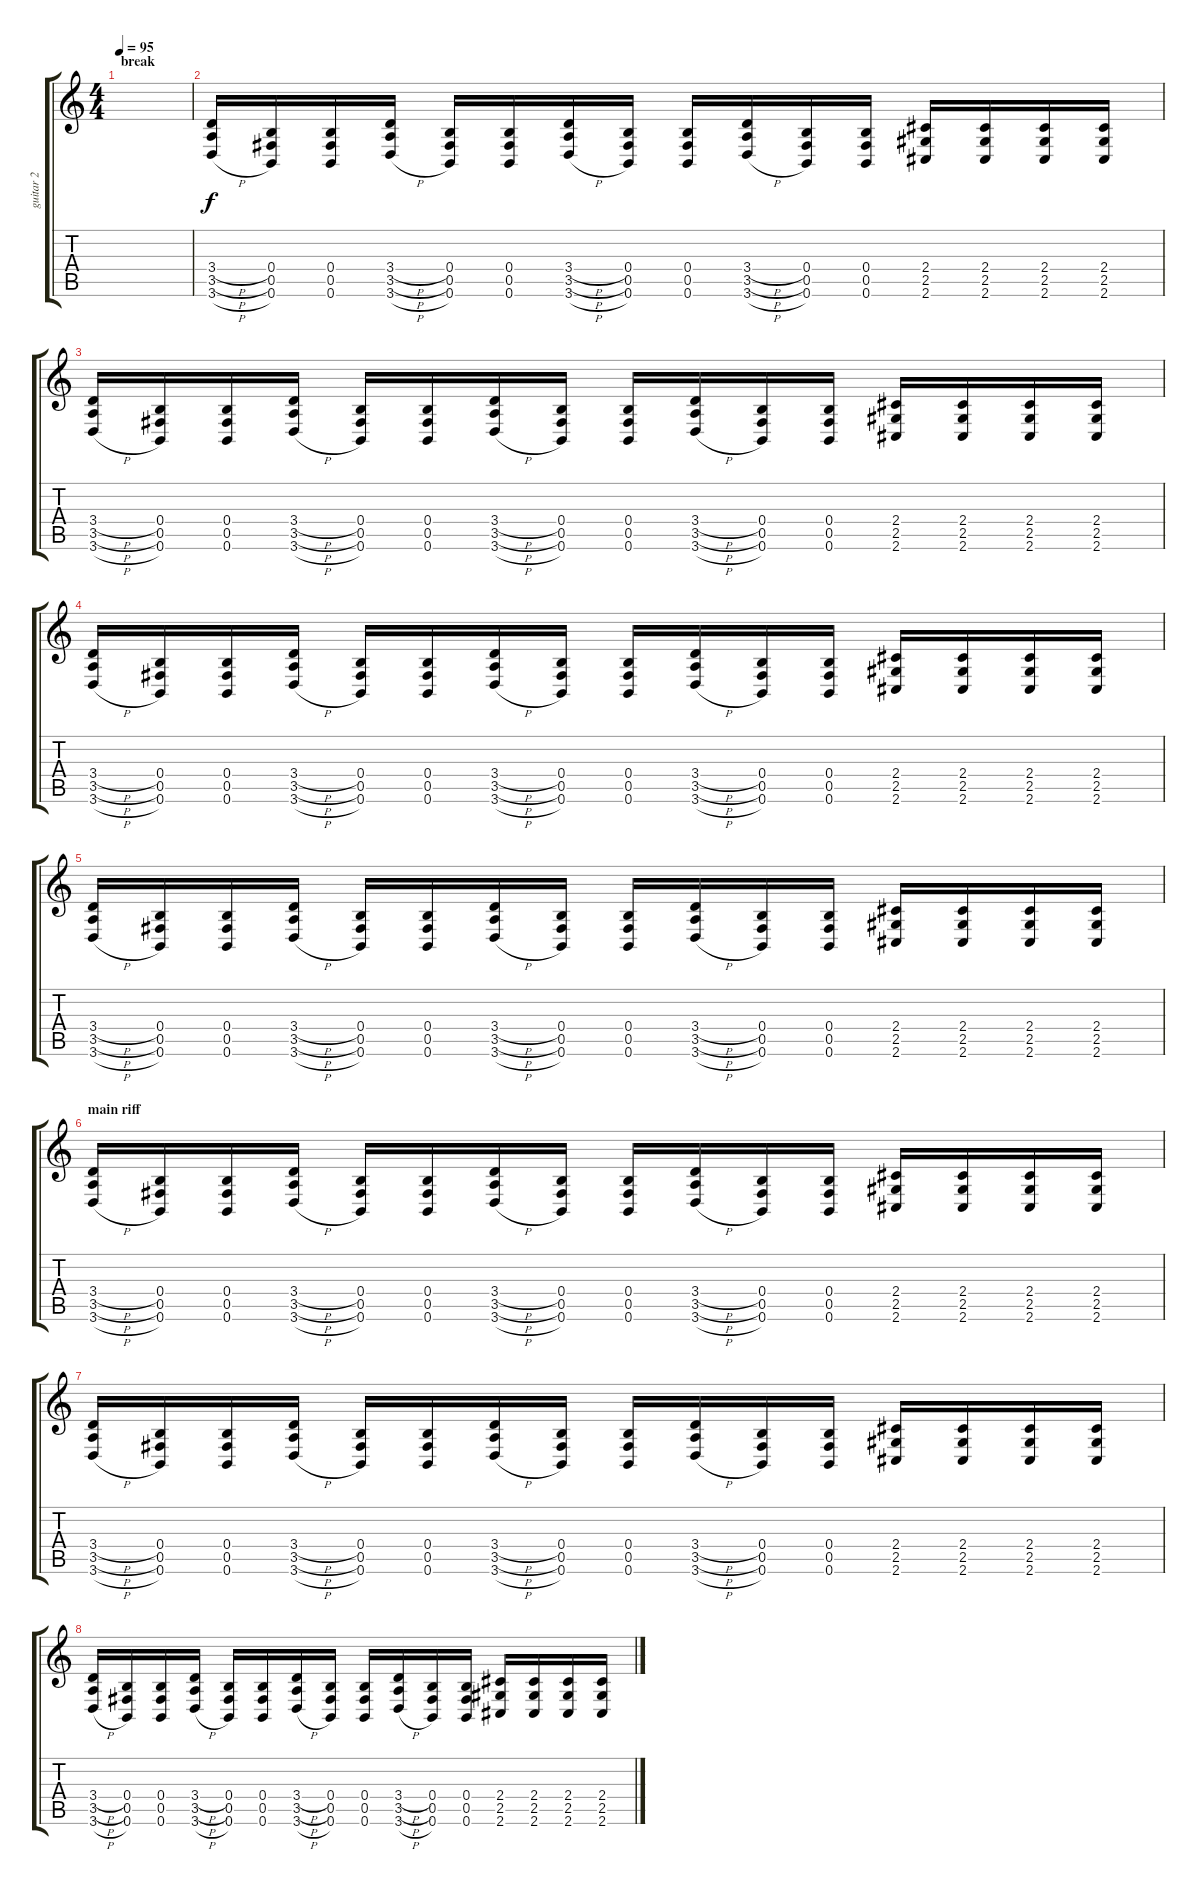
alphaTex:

\track ("guitar 2" "guitar 2") {instrument distortionguitar}
\staff {score tabs}
\tuning (Db4 Ab3 E3 B2 Gb2 B1) {hide}
\ts (4 4)
\section ("" "break")
\tempo 95
\clef g2
\ks c
|
\section ("" "")
(3.4{h} 3.5{h} 3.6{h}).16 (0.4 0.5 0.6).16 (0.4 0.5 0.6).16 (3.4{h} 3.5{h} 3.6{h}).16 (0.4 0.5 0.6).16 (0.4 0.5 0.6).16 (3.4{h} 3.5{h} 3.6{h}).16 (0.4 0.5 0.6).16 (0.4 0.5 0.6).16 (3.4{h} 3.5{h} 3.6{h}).16 (0.4 0.5 0.6).16 (0.4 0.5 0.6).16 (2.4 2.5 2.6).16 (2.4 2.5 2.6).16 (2.4 2.5 2.6).16 (2.4 2.5 2.6).16 |
(3.4{h} 3.5{h} 3.6{h}).16 (0.4 0.5 0.6).16 (0.4 0.5 0.6).16 (3.4{h} 3.5{h} 3.6{h}).16 (0.4 0.5 0.6).16 (0.4 0.5 0.6).16 (3.4{h} 3.5{h} 3.6{h}).16 (0.4 0.5 0.6).16 (0.4 0.5 0.6).16 (3.4{h} 3.5{h} 3.6{h}).16 (0.4 0.5 0.6).16 (0.4 0.5 0.6).16 (2.4 2.5 2.6).16 (2.4 2.5 2.6).16 (2.4 2.5 2.6).16 (2.4 2.5 2.6).16 |
(3.4{h} 3.5{h} 3.6{h}).16 (0.4 0.5 0.6).16 (0.4 0.5 0.6).16 (3.4{h} 3.5{h} 3.6{h}).16 (0.4 0.5 0.6).16 (0.4 0.5 0.6).16 (3.4{h} 3.5{h} 3.6{h}).16 (0.4 0.5 0.6).16 (0.4 0.5 0.6).16 (3.4{h} 3.5{h} 3.6{h}).16 (0.4 0.5 0.6).16 (0.4 0.5 0.6).16 (2.4 2.5 2.6).16 (2.4 2.5 2.6).16 (2.4 2.5 2.6).16 (2.4 2.5 2.6).16 |
(3.4{h} 3.5{h} 3.6{h}).16 (0.4 0.5 0.6).16 (0.4 0.5 0.6).16 (3.4{h} 3.5{h} 3.6{h}).16 (0.4 0.5 0.6).16 (0.4 0.5 0.6).16 (3.4{h} 3.5{h} 3.6{h}).16 (0.4 0.5 0.6).16 (0.4 0.5 0.6).16 (3.4{h} 3.5{h} 3.6{h}).16 (0.4 0.5 0.6).16 (0.4 0.5 0.6).16 (2.4 2.5 2.6).16 (2.4 2.5 2.6).16 (2.4 2.5 2.6).16 (2.4 2.5 2.6).16 |
\section ("" "main riff")
(3.4{h} 3.5{h} 3.6{h}).16 (0.4 0.5 0.6).16 (0.4 0.5 0.6).16 (3.4{h} 3.5{h} 3.6{h}).16 (0.4 0.5 0.6).16 (0.4 0.5 0.6).16 (3.4{h} 3.5{h} 3.6{h}).16 (0.4 0.5 0.6).16 (0.4 0.5 0.6).16 (3.4{h} 3.5{h} 3.6{h}).16 (0.4 0.5 0.6).16 (0.4 0.5 0.6).16 (2.4 2.5 2.6).16 (2.4 2.5 2.6).16 (2.4 2.5 2.6).16 (2.4 2.5 2.6).16 |
(3.4{h} 3.5{h} 3.6{h}).16 (0.4 0.5 0.6).16 (0.4 0.5 0.6).16 (3.4{h} 3.5{h} 3.6{h}).16 (0.4 0.5 0.6).16 (0.4 0.5 0.6).16 (3.4{h} 3.5{h} 3.6{h}).16 (0.4 0.5 0.6).16 (0.4 0.5 0.6).16 (3.4{h} 3.5{h} 3.6{h}).16 (0.4 0.5 0.6).16 (0.4 0.5 0.6).16 (2.4 2.5 2.6).16 (2.4 2.5 2.6).16 (2.4 2.5 2.6).16 (2.4 2.5 2.6).16 |
(3.4{h} 3.5{h} 3.6{h}).16 (0.4 0.5 0.6).16 (0.4 0.5 0.6).16 (3.4{h} 3.5{h} 3.6{h}).16 (0.4 0.5 0.6).16 (0.4 0.5 0.6).16 (3.4{h} 3.5{h} 3.6{h}).16 (0.4 0.5 0.6).16 (0.4 0.5 0.6).16 (3.4{h} 3.5{h} 3.6{h}).16 (0.4 0.5 0.6).16 (0.4 0.5 0.6).16 (2.4 2.5 2.6).16 (2.4 2.5 2.6).16 (2.4 2.5 2.6).16 (2.4 2.5 2.6).16
